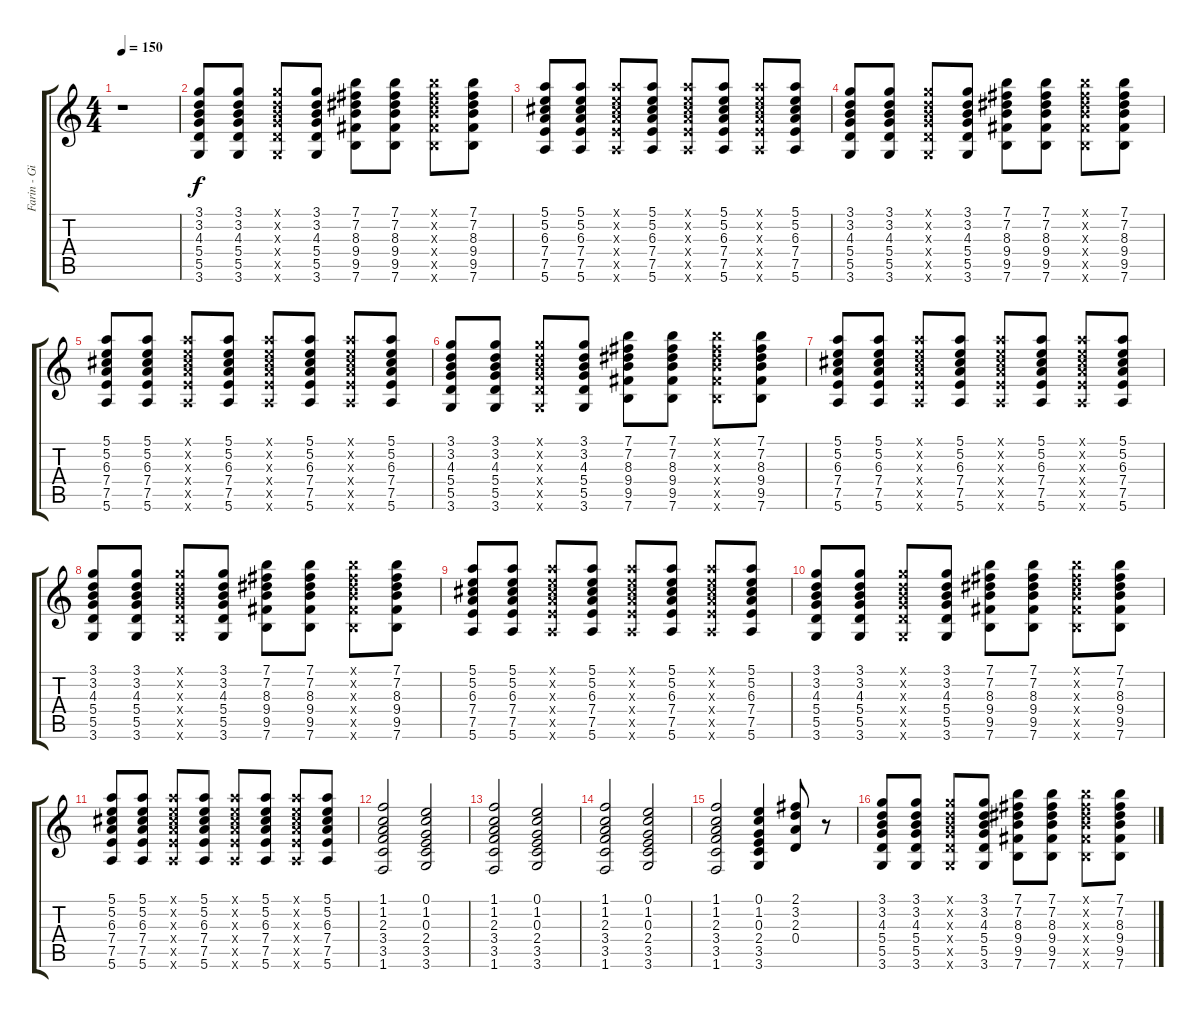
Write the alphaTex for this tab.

\track ("Farin - Gittare" "Farin - Gi") {instrument overdrivenguitar}
\staff {score tabs}
\tuning (E4 B3 G3 D3 A2 E2) {hide}
\ts (4 4)
\tempo 150
\clef g2
\ks c
r.1{dy f instrument overdrivenguitar} |
(3.1 3.2 4.3 5.4 5.5 3.6).8 (3.1 3.2 4.3 5.4 5.5 3.6).8 (3.1{x} 3.2{x} 4.3{x} 5.4{x} 5.5{x} 3.6{x}).8 (3.1 3.2 4.3 5.4 5.5 3.6).8 (7.1 7.2 8.3 9.4 9.5 7.6).8 (7.1 7.2 8.3 9.4 9.5 7.6).8 (7.1{x} 7.2{x} 8.3{x} 9.4{x} 9.5{x} 7.6{x}).8 (7.1 7.2 8.3 9.4 9.5 7.6).8 |
(5.1 5.2 6.3 7.4 7.5 5.6).8 (5.1 5.2 6.3 7.4 7.5 5.6).8 (5.1{x} 5.2{x} 6.3{x} 7.4{x} 7.5{x} 5.6{x}).8 (5.1 5.2 6.3 7.4 7.5 5.6).8 (5.1{x} 5.2{x} 6.3{x} 7.4{x} 7.5{x} 5.6{x}).8 (5.1 5.2 6.3 7.4 7.5 5.6).8 (5.1{x} 5.2{x} 6.3{x} 7.4{x} 7.5{x} 5.6{x}).8 (5.1 5.2 6.3 7.4 7.5 5.6).8 |
(3.1 3.2 4.3 5.4 5.5 3.6).8 (3.1 3.2 4.3 5.4 5.5 3.6).8 (3.1{x} 3.2{x} 4.3{x} 5.4{x} 5.5{x} 3.6{x}).8 (3.1 3.2 4.3 5.4 5.5 3.6).8 (7.1 7.2 8.3 9.4 9.5 7.6).8 (7.1 7.2 8.3 9.4 9.5 7.6).8 (7.1{x} 7.2{x} 8.3{x} 9.4{x} 9.5{x} 7.6{x}).8 (7.1 7.2 8.3 9.4 9.5 7.6).8 |
(5.1 5.2 6.3 7.4 7.5 5.6).8 (5.1 5.2 6.3 7.4 7.5 5.6).8 (5.1{x} 5.2{x} 6.3{x} 7.4{x} 7.5{x} 5.6{x}).8 (5.1 5.2 6.3 7.4 7.5 5.6).8 (5.1{x} 5.2{x} 6.3{x} 7.4{x} 7.5{x} 5.6{x}).8 (5.1 5.2 6.3 7.4 7.5 5.6).8 (5.1{x} 5.2{x} 6.3{x} 7.4{x} 7.5{x} 5.6{x}).8 (5.1 5.2 6.3 7.4 7.5 5.6).8 |
(3.1 3.2 4.3 5.4 5.5 3.6).8 (3.1 3.2 4.3 5.4 5.5 3.6).8 (3.1{x} 3.2{x} 4.3{x} 5.4{x} 5.5{x} 3.6{x}).8 (3.1 3.2 4.3 5.4 5.5 3.6).8 (7.1 7.2 8.3 9.4 9.5 7.6).8 (7.1 7.2 8.3 9.4 9.5 7.6).8 (7.1{x} 7.2{x} 8.3{x} 9.4{x} 9.5{x} 7.6{x}).8 (7.1 7.2 8.3 9.4 9.5 7.6).8 |
(5.1 5.2 6.3 7.4 7.5 5.6).8 (5.1 5.2 6.3 7.4 7.5 5.6).8 (5.1{x} 5.2{x} 6.3{x} 7.4{x} 7.5{x} 5.6{x}).8 (5.1 5.2 6.3 7.4 7.5 5.6).8 (5.1{x} 5.2{x} 6.3{x} 7.4{x} 7.5{x} 5.6{x}).8 (5.1 5.2 6.3 7.4 7.5 5.6).8 (5.1{x} 5.2{x} 6.3{x} 7.4{x} 7.5{x} 5.6{x}).8 (5.1 5.2 6.3 7.4 7.5 5.6).8 |
(3.1 3.2 4.3 5.4 5.5 3.6).8 (3.1 3.2 4.3 5.4 5.5 3.6).8 (3.1{x} 3.2{x} 4.3{x} 5.4{x} 5.5{x} 3.6{x}).8 (3.1 3.2 4.3 5.4 5.5 3.6).8 (7.1 7.2 8.3 9.4 9.5 7.6).8 (7.1 7.2 8.3 9.4 9.5 7.6).8 (7.1{x} 7.2{x} 8.3{x} 9.4{x} 9.5{x} 7.6{x}).8 (7.1 7.2 8.3 9.4 9.5 7.6).8 |
(5.1 5.2 6.3 7.4 7.5 5.6).8 (5.1 5.2 6.3 7.4 7.5 5.6).8 (5.1{x} 5.2{x} 6.3{x} 7.4{x} 7.5{x} 5.6{x}).8 (5.1 5.2 6.3 7.4 7.5 5.6).8 (5.1{x} 5.2{x} 6.3{x} 7.4{x} 7.5{x} 5.6{x}).8 (5.1 5.2 6.3 7.4 7.5 5.6).8 (5.1{x} 5.2{x} 6.3{x} 7.4{x} 7.5{x} 5.6{x}).8 (5.1 5.2 6.3 7.4 7.5 5.6).8 |
(3.1 3.2 4.3 5.4 5.5 3.6).8 (3.1 3.2 4.3 5.4 5.5 3.6).8 (3.1{x} 3.2{x} 4.3{x} 5.4{x} 5.5{x} 3.6{x}).8 (3.1 3.2 4.3 5.4 5.5 3.6).8 (7.1 7.2 8.3 9.4 9.5 7.6).8 (7.1 7.2 8.3 9.4 9.5 7.6).8 (7.1{x} 7.2{x} 8.3{x} 9.4{x} 9.5{x} 7.6{x}).8 (7.1 7.2 8.3 9.4 9.5 7.6).8 |
(5.1 5.2 6.3 7.4 7.5 5.6).8 (5.1 5.2 6.3 7.4 7.5 5.6).8 (5.1{x} 5.2{x} 6.3{x} 7.4{x} 7.5{x} 5.6{x}).8 (5.1 5.2 6.3 7.4 7.5 5.6).8 (5.1{x} 5.2{x} 6.3{x} 7.4{x} 7.5{x} 5.6{x}).8 (5.1 5.2 6.3 7.4 7.5 5.6).8 (5.1{x} 5.2{x} 6.3{x} 7.4{x} 7.5{x} 5.6{x}).8 (5.1 5.2 6.3 7.4 7.5 5.6).8 |
(1.1 1.2 2.3 3.4 3.5 1.6).2 (0.1 1.2 0.3 2.4 3.5 3.6).2 |
(1.1 1.2 2.3 3.4 3.5 1.6).2 (0.1 1.2 0.3 2.4 3.5 3.6).2 |
(1.1 1.2 2.3 3.4 3.5 1.6).2 (0.1 1.2 0.3 2.4 3.5 3.6).2 |
(1.1 1.2 2.3 3.4 3.5 1.6).2 (0.1 1.2 0.3 2.4 3.5 3.6).4 (2.1 3.2 2.3 0.4).8 r.8 |
(3.1 3.2 4.3 5.4 5.5 3.6).8 (3.1 3.2 4.3 5.4 5.5 3.6).8 (3.1{x} 3.2{x} 4.3{x} 5.4{x} 5.5{x} 3.6{x}).8 (3.1 3.2 4.3 5.4 5.5 3.6).8 (7.1 7.2 8.3 9.4 9.5 7.6).8 (7.1 7.2 8.3 9.4 9.5 7.6).8 (7.1{x} 7.2{x} 8.3{x} 9.4{x} 9.5{x} 7.6{x}).8 (7.1 7.2 8.3 9.4 9.5 7.6).8
